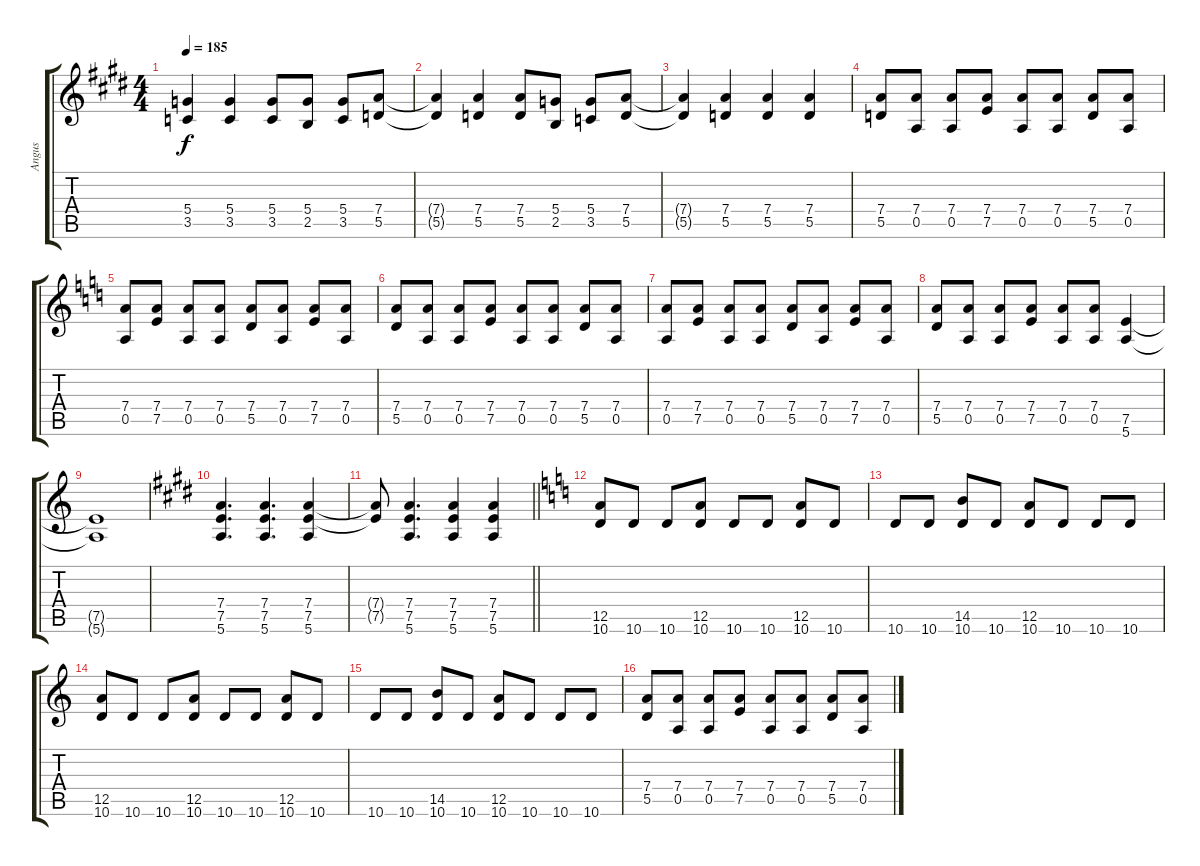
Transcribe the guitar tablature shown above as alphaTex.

\track ("Angus" "Angus") {instrument distortionguitar}
\staff {score tabs}
\tuning (E4 B3 G3 D3 A2 E2) {hide}
\ts (4 4)
\tempo 185
\clef g2
\ks e
(5.4{t} 3.5{t}).4{dy f} (5.4 3.5).4 (5.4 3.5).8 (5.4 2.5).8 (5.4 3.5).8 (7.4 5.5).8 |
\ks c#minor
(7.4{t} 5.5{t}).4 (7.4 5.5).4 (7.4 5.5).8 (5.4 2.5).8 (5.4 3.5).8 (7.4 5.5).8 |
(7.4{t} 5.5{t}).4 (7.4 5.5).4 (7.4 5.5).4 (7.4 5.5).4 |
\ks e
(7.4 5.5).8 (7.4 0.5).8 (7.4 0.5).8 (7.4 7.5).8 (7.4 0.5).8 (7.4 0.5).8 (7.4 5.5).8 (7.4 0.5).8 |
\ks c
(7.4 0.5).8 (7.4 7.5).8 (7.4 0.5).8 (7.4 0.5).8 (7.4 5.5).8 (7.4 0.5).8 (7.4 7.5).8 (7.4 0.5).8 |
(7.4 5.5).8 (7.4 0.5).8 (7.4 0.5).8 (7.4 7.5).8 (7.4 0.5).8 (7.4 0.5).8 (7.4 5.5).8 (7.4 0.5).8 |
(7.4 0.5).8 (7.4 7.5).8 (7.4 0.5).8 (7.4 0.5).8 (7.4 5.5).8 (7.4 0.5).8 (7.4 7.5).8 (7.4 0.5).8 |
(7.4 5.5).8 (7.4 0.5).8 (7.4 0.5).8 (7.4 7.5).8 (7.4 0.5).8 (7.4 0.5).8 (7.5 5.6).4 |
(7.5{t} 5.6{t}).1 |
\ks c#minor
(7.4 7.5 5.6).4{d} (7.4 7.5 5.6).4{d} (7.4 7.5 5.6).4 |
\barLineRight lightlight
(7.4{t} 7.5{t}).8 (7.4 7.5 5.6).4{d} (7.4 7.5 5.6).4 (7.4 7.5 5.6).4 |
\ks c
(12.5 10.6).8 10.6.8 10.6.8 (12.5 10.6).8 10.6.8 10.6.8 (12.5 10.6).8 10.6.8 |
10.6.8 10.6.8 (14.5 10.6).8 10.6.8 (12.5 10.6).8 10.6.8 10.6.8 10.6.8 |
(12.5 10.6).8 10.6.8 10.6.8 (12.5 10.6).8 10.6.8 10.6.8 (12.5 10.6).8 10.6.8 |
10.6.8 10.6.8 (14.5 10.6).8 10.6.8 (12.5 10.6).8 10.6.8 10.6.8 10.6.8 |
(7.4 5.5).8 (7.4 0.5).8 (7.4 0.5).8 (7.4 7.5).8 (7.4 0.5).8 (7.4 0.5).8 (7.4 5.5).8 (7.4 0.5).8
